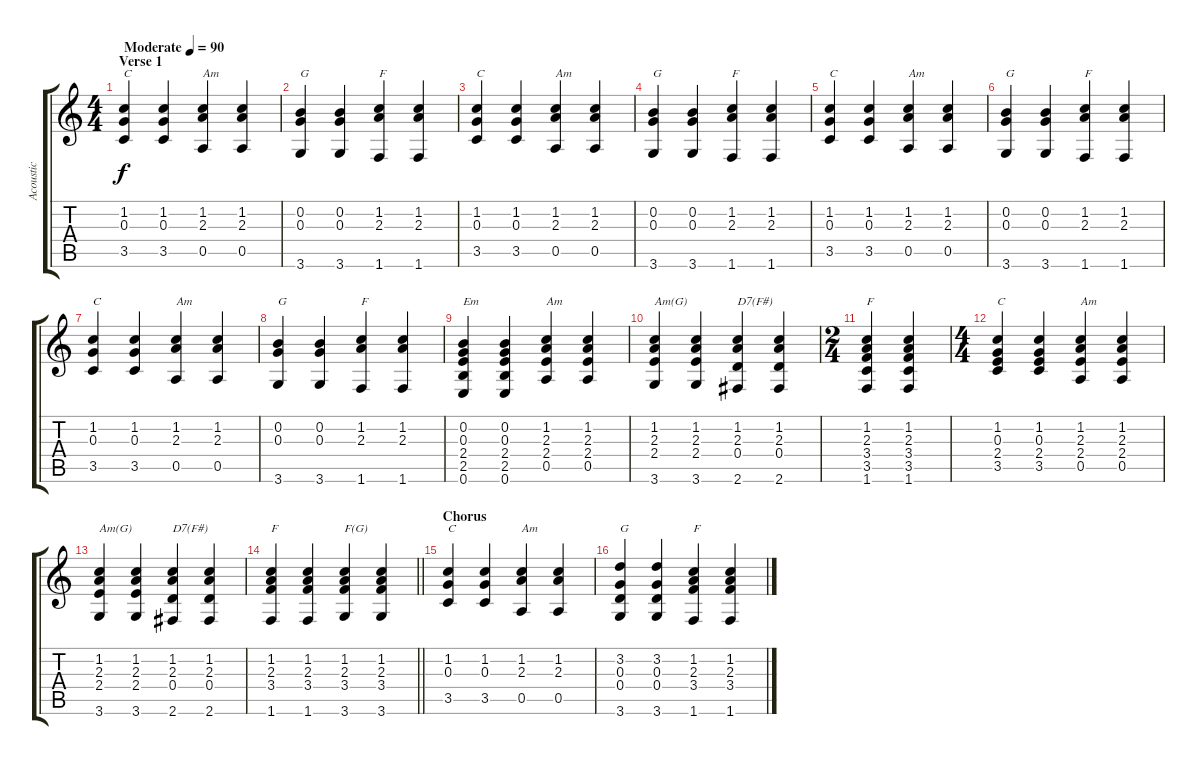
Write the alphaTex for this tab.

\track ("Acoustic" "Acoustic") {instrument acousticguitarsteel}
\staff {score tabs}
\tuning (E4 B3 G3 D3 A2 E2) {hide}
\ts (4 4)
\section ("" "Verse 1")
\tempo (90 "Moderate")
\clef g2
\ks c
(1.2 0.3 3.5).4{txt "C" dy f instrument acousticguitarsteel} (1.2 0.3 3.5).4 (1.2 2.3 0.5).4{txt "Am"} (1.2 2.3 0.5).4 |
(0.2 0.3 3.6).4{txt "G"} (0.2 0.3 3.6).4 (1.2 2.3 1.6).4{txt "F"} (1.2 2.3 1.6).4 |
(1.2 0.3 3.5).4{txt "C"} (1.2 0.3 3.5).4 (1.2 2.3 0.5).4{txt "Am"} (1.2 2.3 0.5).4 |
(0.2 0.3 3.6).4{txt "G"} (0.2 0.3 3.6).4 (1.2 2.3 1.6).4{txt "F"} (1.2 2.3 1.6).4 |
(1.2 0.3 3.5).4{txt "C"} (1.2 0.3 3.5).4 (1.2 2.3 0.5).4{txt "Am"} (1.2 2.3 0.5).4 |
(0.2 0.3 3.6).4{txt "G"} (0.2 0.3 3.6).4 (1.2 2.3 1.6).4{txt "F"} (1.2 2.3 1.6).4 |
(1.2 0.3 3.5).4{txt "C"} (1.2 0.3 3.5).4 (1.2 2.3 0.5).4{txt "Am"} (1.2 2.3 0.5).4 |
(0.2 0.3 3.6).4{txt "G"} (0.2 0.3 3.6).4 (1.2 2.3 1.6).4{txt "F"} (1.2 2.3 1.6).4 |
(0.2 0.3 2.4 2.5 0.6).4{txt "Em"} (0.2 0.3 2.4 2.5 0.6).4 (1.2 2.3 2.4 0.5).4{txt "Am"} (1.2 2.3 2.4 0.5).4 |
(1.2 2.3 2.4 3.6).4{txt "Am(G)"} (1.2 2.3 2.4 3.6).4 (1.2 2.3 0.4 2.6).4{txt "D7(F#)"} (1.2 2.3 0.4 2.6).4 |
\ts (2 4)
(1.2 2.3 3.4 3.5 1.6).4{txt "F"} (1.2 2.3 3.4 3.5 1.6).4 |
\ts (4 4)
(1.2 0.3 2.4 3.5).4{txt "C"} (1.2 0.3 2.4 3.5).4 (1.2 2.3 2.4 0.5).4{txt "Am"} (1.2 2.3 2.4 0.5).4 |
(1.2 2.3 2.4 3.6).4{txt "Am(G)"} (1.2 2.3 2.4 3.6).4 (1.2 2.3 0.4 2.6).4{txt "D7(F#)"} (1.2 2.3 0.4 2.6).4 |
\barLineRight lightlight
(1.2 2.3 3.4 1.6).4{txt "F"} (1.2 2.3 3.4 1.6).4 (1.2 2.3 3.4 3.6).4{txt "F(G)"} (1.2 2.3 3.4 3.6).4 |
\section ("" "Chorus")
(1.2 0.3 3.5).4{txt "C"} (1.2 0.3 3.5).4 (1.2 2.3 0.5).4{txt "Am"} (1.2 2.3 0.5).4 |
(3.2 0.3 0.4 3.6).4{txt "G"} (3.2 0.3 0.4 3.6).4 (1.2 2.3 3.4 1.6).4{txt "F"} (1.2 2.3 3.4 1.6).4
